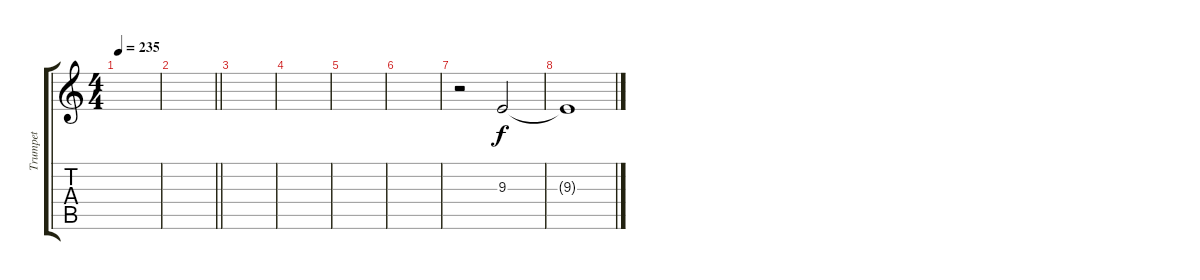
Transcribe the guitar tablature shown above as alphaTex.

\track ("Trumpet" "Trumpet") {instrument trumpet}
\staff {score tabs}
\tuning (E4 B3 G3 D3 A2 E2) {hide}
\ts (4 4)
\tempo 235
\clef g2
\ks c
|
\barLineRight lightlight
|
\section ("" "")
|
|
|
|
r.2{volume 0} 9.3.2{volume 16} |
9.3{t}.1
